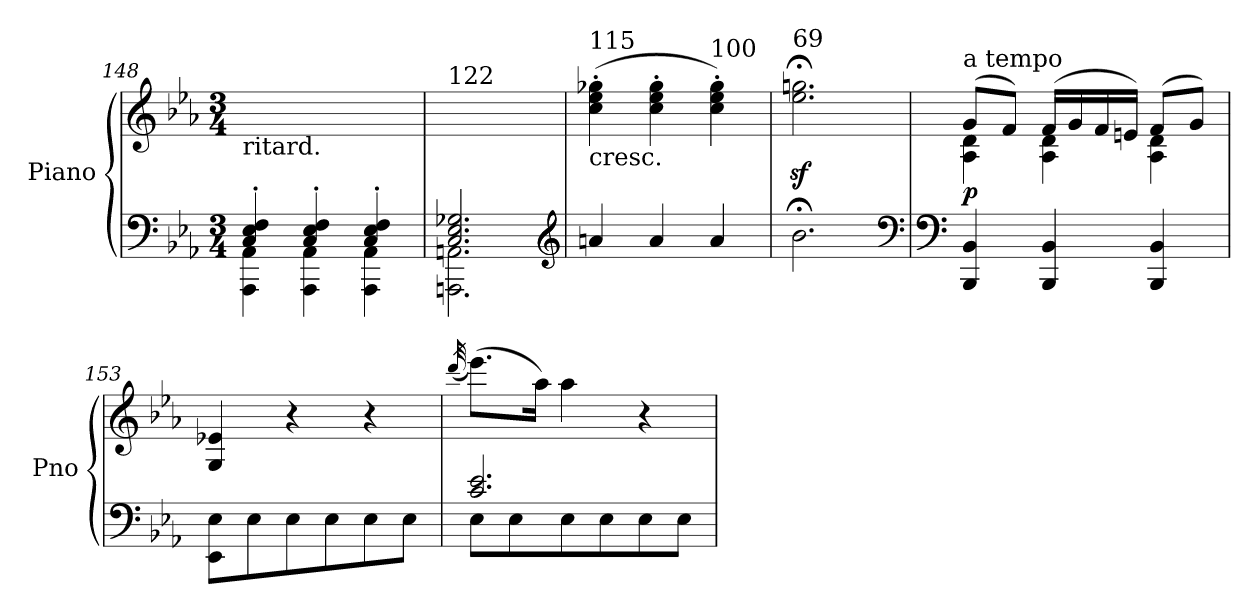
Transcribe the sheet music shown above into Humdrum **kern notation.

**kern	**kern	**dynam
*part1	*part1	*part1
*staff2	*staff1	*staff1/2
*I"Piano	*	*
*I'Pno	*	*
*clefF4	*clefG2	*
*k[b-e-a-]	*k[b-e-a-]	*
*E-:	*E-:	*
*M3/4	*M3/4	*
=148	=148	=148
*^	*	*
!	!	!LO:TX:b:t=ritard.	!
4C/' 4E-/' 4F/'	4AAA-\ 4AA-\	2.ryy	.
4C/' 4E-/' 4F/'	4AAA-\ 4AA-\	.	.
4C/' 4E-/' 4F/'	4AAA-\ 4AA-\	.	.
=149	=149	=149	=149
!	!	!LO:TX:a:t=122	!
2.C/ 2.E-/ 2.G-X/	2.AAAn\ 2.AAn\	2.ryy	.
*v	*v	*	*
*clefG2	*	*
=150	=150	=150
*^	*	*
!	!	!LO:TX:b:t=cresc.	!
!	!	!LO:TX:a:t=115	!
*v	*v	*	*
4an/	(4cc\' 4ee-\' 4gg-X\'	.
4a/	4cc\' 4ee-\' 4gg-\'	.
!	!LO:TX:a:t=100	!
4a/	4cc\' 4ee-\' 4gg-\')	.
=151	=151	=151
!	!LO:TX:a:t=69	!
2.b-;<\	2.ee-\z<;< 2.ggn\z<;<	.
*clefF4	*	*
!!LO:LB:g=z
=152	=152	=152
*clefF4	*	*
*	*^	*
!	!LO:TX:a:t=a tempo	!	!
!	!	!	!LO:DY:b
4BBB-/ 4BB-/	(8g/L	4A-\ 4d\	p
.	8f/J)	.	.
4BBB-/ 4BB-/	(16f/LL	4A-\ 4d\	.
.	16g/	.	.
.	16f/	.	.
.	16en/JJ)	.	.
4BBB-/ 4BB-/	(8f/L	4A-\ 4d\	.
.	8g/J)	.	.
*	*v	*v	*
=153	=153	=153
8EE-\ 8E-\L	4G/ 4e-X/	.
8E-\	.	.
8E-\	4r	.
8E-\	.	.
8E-\	4r	.
8E-\J	.	.
=154	=154	=154
.	(32qddd/	.
*^	*	*
8E-\L	2.c/ 2.e-/	(8.eee-\L)	.
8E-\	.	.	.
.	.	16aa-\Jk)	.
8E-\	.	4aa-\	.
8E-\	.	.	.
8E-\	.	4r	.
8E-\J	.	.	.
*v	*v	*	*
=	=	=
*-	*-	*-
